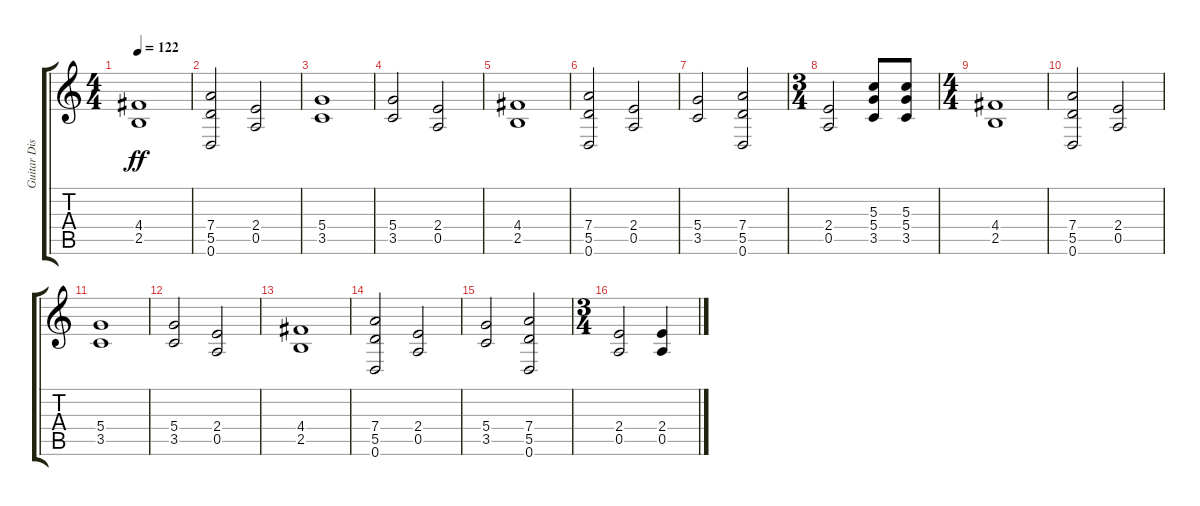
\track ("Guitar Dist." "Guitar Dis") {instrument distortionguitar}
\staff {score tabs}
\tuning (E4 B3 G3 D3 A2 D2) {hide}
\ts (4 4)
\tempo 122
\clef g2
\ks c
(4.4 2.5).1{dy ff volume 12} |
(7.4 5.5 0.6).2 (2.4 0.5).2 |
(5.4 3.5).1 |
(5.4 3.5).2 (2.4 0.5).2 |
(4.4 2.5).1 |
(7.4 5.5 0.6).2 (2.4 0.5).2 |
(5.4 3.5).2 (7.4 5.5 0.6).2 |
\ts (3 4)
(2.4 0.5).2 (5.3 5.4 3.5).8 (5.3 5.4 3.5).8 |
\ts (4 4)
(4.4 2.5).1 |
(7.4 5.5 0.6).2 (2.4 0.5).2 |
(5.4 3.5).1 |
(5.4 3.5).2 (2.4 0.5).2 |
(4.4 2.5).1 |
(7.4 5.5 0.6).2 (2.4 0.5).2 |
(5.4 3.5).2 (7.4 5.5 0.6).2 |
\ts (3 4)
(2.4 0.5).2 (2.4 0.5).4
